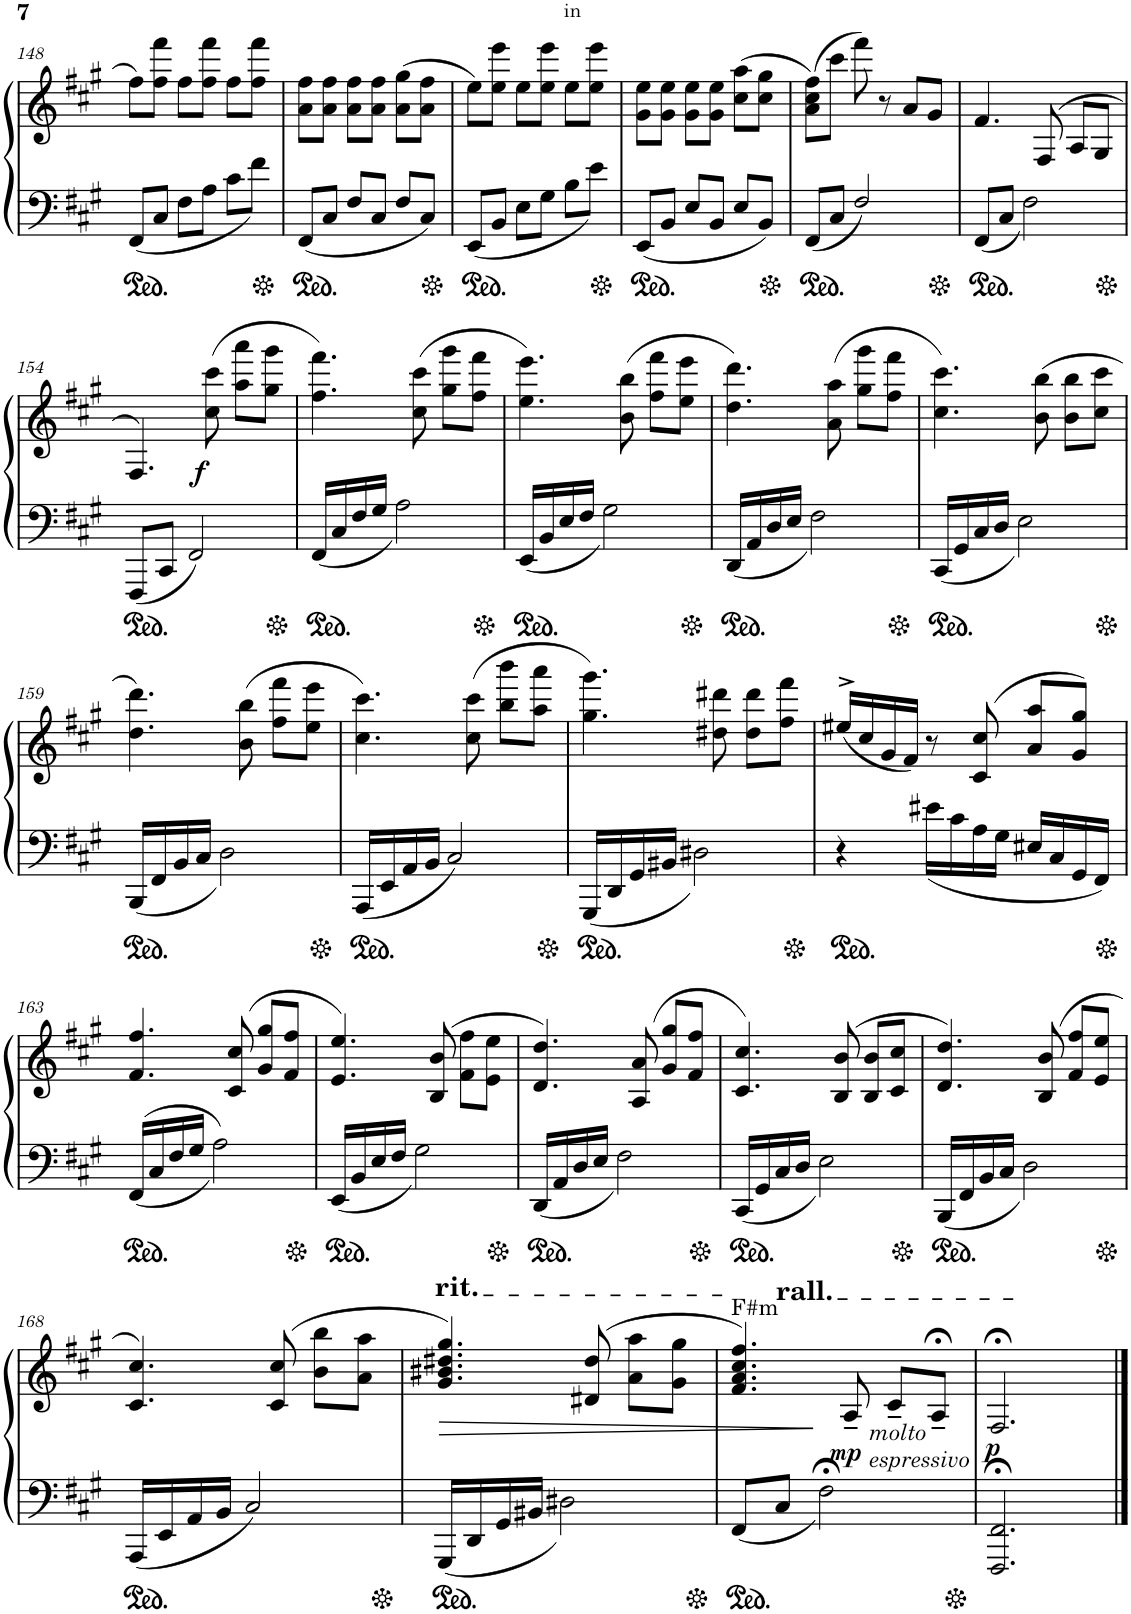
**kern	**kern	**dynam
*part1	*part1	*part1
*staff2	*staff1	*staff1/2
*I"Piano	*	*
!!LO:PB:g=z
*clefF4	*clefG2	*
*k[f#c#g#]	*k[f#c#g#]	*
*M3/4	*M3/4	*
=148	=148	=148
8FF#/L	8ff#\L	.
8C#/J	8ff#\ 8fff#\J	.
8F#\L	8ff#\L	.
8A\J	8ff#\ 8fff#\J	.
8c#\L	8ff#\L	.
8f#\J	8ff#\ 8fff#\J	.
=149	=149	=149
8FF#/L	8a\ 8ff#\L	.
8C#/J	8a\ 8ff#\J	.
8F#/L	8a\ 8ff#\L	.
8C#/J	8a\ 8ff#\J	.
8F#/L	(8a\ 8gg#\L	.
8C#/J	8a\ 8ff#\J	.
=150	=150	=150
8EE/L	8ee\L)	.
8BB/J	8ee\ 8eee\J	.
8E\L	8ee\L	.
8G#\J	8ee\ 8eee\J	.
8B\L	8ee\L	.
8e\J	8ee\ 8eee\J	.
=151	=151	=151
8EE/L	8g#\ 8ee\L	.
8BB/J	8g#\ 8ee\J	.
8E/L	8g#\ 8ee\L	.
8BB/J	8g#\ 8ee\J	.
8E/L	(8cc#\ 8aa\L	.
8BB/J	8cc#\ 8gg#\J	.
=152	=152	=152
8FF#/L	(8a\ 8cc#\ 8ff#\L)	.
8C#/J	8ccc#\J	.
2F#/	8fff#\)	.
.	8r	.
.	8a/L	.
.	8g#/J	.
=153	=153	=153
8FF#/L	4.f#/	.
8C#/J	.	.
2F#\	.	.
.	(>8F#/	.
.	8A/L	.
.	8G#/J	.
!!LO:LB:g=z
=154	=154	=154
*	*^	*
8FFF#/L	4.F#/)	4ryy	.
8CC#/J	.	.	.
!	!	!	!LO:DY:b
2FF#/	.	2ryy	f
.	(8cc#\ 8ccc#\	.	.
.	8aa\ 8aaa\L	.	.
.	8gg#\ 8ggg#\J	.	.
*	*v	*v	*
=155	=155	=155
16FF#/LL	4.ff#\ 4.fff#\)	.
16C#/	.	.
16F#/	.	.
16G#/JJ	.	.
2A\	.	.
.	(8cc#\ 8ccc#\	.
.	8gg#\ 8ggg#\L	.
.	8ff#\ 8fff#\J	.
=156	=156	=156
16EE/LL	4.ee\ 4.eee\)	.
16BB/	.	.
16E/	.	.
16F#/JJ	.	.
2G#\	.	.
.	(8b\ 8bb\	.
.	8ff#\ 8fff#\L	.
.	8ee\ 8eee\J	.
=157	=157	=157
16DD/LL	4.dd\ 4.ddd\)	.
16AA/	.	.
16D/	.	.
16E/JJ	.	.
2F#\	.	.
.	(8a\ 8aa\	.
.	8gg#\ 8ggg#\L	.
.	8ff#\ 8fff#\J	.
=158	=158	=158
16CC#/LL	4.cc#\ 4.ccc#\)	.
16GG#/	.	.
16C#/	.	.
16D/JJ	.	.
2E\	.	.
.	(8b\ 8bb\	.
.	8b\ 8bb\L	.
.	8cc#\ 8ccc#\J	.
!!LO:LB:g=z
=159	=159	=159
16BBB/LL	4.dd\ 4.ddd\)	.
16FF#/	.	.
16BB/	.	.
16C#/JJ	.	.
2D\	.	.
.	(8b\ 8bb\	.
.	8ff#\ 8fff#\L	.
.	8ee\ 8eee\J	.
=160	=160	=160
16AAA/LL	4.cc#\ 4.ccc#\)	.
16EE/	.	.
16AA/	.	.
16BB/JJ	.	.
2C#/	.	.
.	(8cc#\ 8ccc#\	.
.	8bb\ 8bbb\L	.
.	8aa\ 8aaa\J	.
=161	=161	=161
16GGG#/LL	4.gg#\ 4.ggg#\)	.
16DD/	.	.
16GG#/	.	.
16BB#X/JJ	.	.
2D#X\	.	.
.	8dd#X\ 8ddd#X\	.
.	8dd#\ 8ddd#\L	.
.	8ff#\ 8fff#\J	.
=162	=162	=162
4r	(16ee#X^>/LL	.
.	16cc#/	.
.	16g#/	.
.	16f#/JJ)	.
16e#X\LL	8r	.
16c#\	.	.
16A\	(>8c#/ 8cc#/	.
16G#\JJ	.	.
16E#X/LL	8a/ 8aa/L	.
16C#/	.	.
16GG#/	8g#/ 8gg#/J)	.
16FF#/JJ	.	.
!!LO:LB:g=z
=163	=163	=163
16FF#/LL	4.f#/ 4.ff#/	.
16C#/	.	.
16F#/	.	.
16G#/JJ	.	.
2A\	.	.
.	(>8c#/ 8cc#/	.
.	8g#/ 8gg#/L	.
.	8f#/ 8ff#/J	.
=164	=164	=164
16EE/LL	4.e/ 4.ee/)	.
16BB/	.	.
16E/	.	.
16F#/JJ	.	.
2G#\	.	.
.	(>8B/ 8b/	.
.	8f#\ 8ff#\L	.
.	8e\ 8ee\J	.
=165	=165	=165
16DD/LL	4.d/ 4.dd/)	.
16AA/	.	.
16D/	.	.
16E/JJ	.	.
2F#\	.	.
.	(>8A/ 8a/	.
.	8g#/ 8gg#/L	.
.	8f#/ 8ff#/J	.
=166	=166	=166
16CC#/LL	4.c#/ 4.cc#/)	.
16GG#/	.	.
16C#/	.	.
16D/JJ	.	.
2E\	.	.
.	(>8B/ 8b/	.
.	8B/ 8b/L	.
.	8c#/ 8cc#/J	.
=167	=167	=167
16BBB/LL	4.d/ 4.dd/)	.
16FF#/	.	.
16BB/	.	.
16C#/JJ	.	.
2D\	.	.
.	(>8B/ 8b/	.
.	8f#/ 8ff#/L	.
.	8e/ 8ee/J	.
!!LO:LB:g=z
=168	=168	=168
16AAA/LL	4.c#/ 4.cc#/)	.
16EE/	.	.
16AA/	.	.
16BB/JJ	.	.
2C#/	.	.
.	(>8c#/ 8cc#/	.
.	8b\ 8bb\L	.
.	8a\ 8aa\J	.
=169	=169	=169
!	!LO:TX:a:t=rit.	!
16GGG#/LL	4.g#/ 4.b#X/ 4.dd#X/ 4.gg#/)	.
16DD/	.	.
16GG#/	.	.
16BB#X/JJ	.	.
2D#X\	.	.
.	(>8d#X/ 8dd#/	.
.	8a\ 8aa\L	.
.	8g#\ 8gg#\J	.
=170	=170	=170
!	!LO:TX:a:t=F#m	!
*	*^	*
8FF#/L	4.f#/ 4.a/ 4.cc#/ 4.ff#/)	8ryy	.
!	!	!LO:TX:a:t=rall.	!
8C#/J	.	2ryy	.
2F#;<\	.	.	.
!	!	!	!LO:DY:a
.	8A~/	.	mp
!	!LO:TX:a:i:t=molto	!	!
!	!LO:TX:a:t=espressivo	!	!
.	8c#~/L	.	.
.	8A;<~/J	8ryy	.
=171	=171	=171	=171
!	!	!	!LO:DY:a
*	*v	*v	*
2.FFF#/;< 2.FF#/;<	2.F#;</	p
==	==	==
*-	*-	*-
